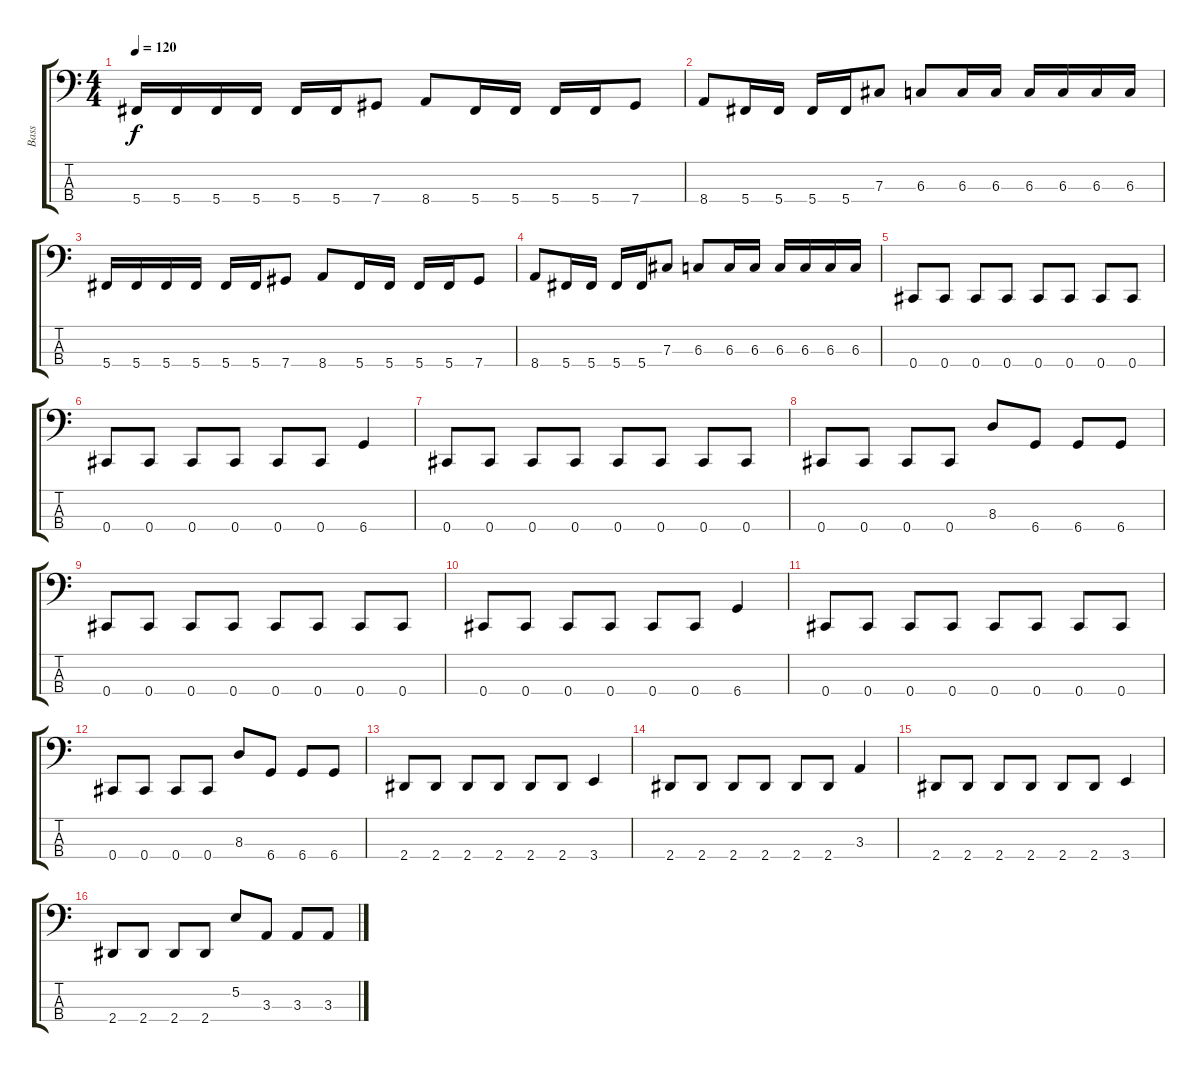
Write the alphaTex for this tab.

\track ("Bass" "Bass") {instrument electricbasspick}
\staff {score tabs}
\tuning (E2 B1 Gb1 Db1) {hide}
\ts (4 4)
\tempo 120
\clef f4
\ks c
5.4.16{dy f} 5.4.16 5.4.16 5.4.16 5.4.16 5.4.16 7.4.8 8.4.8 5.4.16 5.4.16 5.4.16 5.4.16 7.4.8 |
8.4.8 5.4.16 5.4.16 5.4.16 5.4.16 7.3.8 6.3.8 6.3.16 6.3.16 6.3.16 6.3.16 6.3.16 6.3.16 |
5.4.16 5.4.16 5.4.16 5.4.16 5.4.16 5.4.16 7.4.8 8.4.8 5.4.16 5.4.16 5.4.16 5.4.16 7.4.8 |
8.4.8 5.4.16 5.4.16 5.4.16 5.4.16 7.3.8 6.3.8 6.3.16 6.3.16 6.3.16 6.3.16 6.3.16 6.3.16 |
0.4.8 0.4.8 0.4.8 0.4.8 0.4.8 0.4.8 0.4.8 0.4.8 |
0.4.8 0.4.8 0.4.8 0.4.8 0.4.8 0.4.8 6.4.4 |
0.4.8 0.4.8 0.4.8 0.4.8 0.4.8 0.4.8 0.4.8 0.4.8 |
0.4.8 0.4.8 0.4.8 0.4.8 8.3.8 6.4.8 6.4.8 6.4.8 |
0.4.8 0.4.8 0.4.8 0.4.8 0.4.8 0.4.8 0.4.8 0.4.8 |
0.4.8 0.4.8 0.4.8 0.4.8 0.4.8 0.4.8 6.4.4 |
0.4.8 0.4.8 0.4.8 0.4.8 0.4.8 0.4.8 0.4.8 0.4.8 |
0.4.8 0.4.8 0.4.8 0.4.8 8.3.8 6.4.8 6.4.8 6.4.8 |
2.4.8 2.4.8 2.4.8 2.4.8 2.4.8 2.4.8 3.4.4 |
2.4.8 2.4.8 2.4.8 2.4.8 2.4.8 2.4.8 3.3.4 |
2.4.8 2.4.8 2.4.8 2.4.8 2.4.8 2.4.8 3.4.4 |
2.4.8 2.4.8 2.4.8 2.4.8 5.2.8 3.3.8 3.3.8 3.3.8
